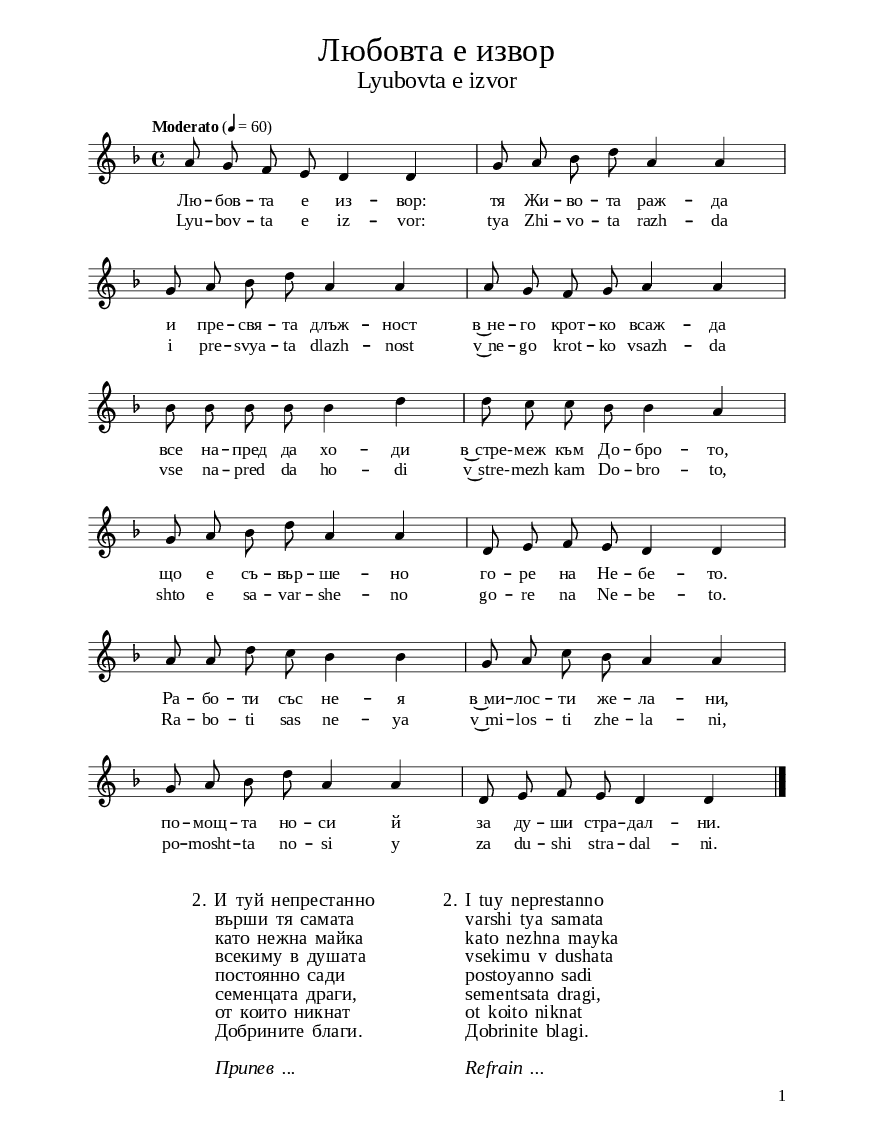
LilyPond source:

\version "2.24.0"

% include paper part and global functions
\include "include/globals.ily"

\bookpart {
  \include "include/bookpart-paper.ily"
  \score {
    \include "include/score-layout.ily"

    \new Voice \absolute {
      \clef treble
      \key d \minor
      \time 4/4
      \tempoFunc "Moderato" 4 "60"
      \autoBeamOff
      a'8 g'8 f'8 e'8 d'4 d'4|g'8 a'8 bes'8 d''8 a'4 a'4 | \break
      g'8 a'8 bes'8 d''8 a'4 a'4 | a'8 g'8 f'8 g'8 a'4 a'4| \break
      bes'8 bes'8 bes'8 bes'8 bes'4 d''4 | d''8 c''8 c''8 bes'8 bes'4 a'4 | \break
      g'8 a'8 bes'8 d''8 a'4 a'4 | d'8 e'8 f'8 e'8 d'4 d'4 | \break
      a'8 a'8 d''8 c''8 bes'4 bes'4 | g'8 a'8 c''8 bes'8 a'4 a'4| \break
      g'8 a'8 bes'8 d''8 a'4 a'4 | d'8 e'8 f'8 e'8 d'4 d'4 | \bar "|." \break
    }

    \addlyrics {
      Лю -- бов -- та е из -- вор: тя Жи -- во -- та раж -- да
      и пре -- свя -- та длъж -- ност в~не -- го крот -- ко всаж -- да
      все на -- пред да хо -- ди "в~стре-" -- меж към До -- бро -- то,
      що е съ -- вър -- ше -- но го -- ре на Не -- бе -- то.
      Ра -- бо -- ти със не -- я в~ми -- лос -- ти же -- ла -- ни,
      по -- мощ -- та но -- си й за ду -- ши стра -- дал -- ни.
    }

    \addlyrics {
      Lyu -- bov -- ta e iz -- vor: tya Zhi -- vo -- ta razh -- da
      i pre -- svya -- ta dlazh -- nost v~ne -- go krot -- ko vsazh -- da
      vse na -- pred da ho -- di "v~stre-" -- mezh kam Do -- bro -- to,
      shto e sa -- var -- she -- no go -- re na Ne -- be -- to.
      Ra -- bo -- ti sas ne -- ya v~mi -- los -- ti zhe -- la -- ni,
      po -- mosht -- ta no -- si y za du -- shi stra -- dal -- ni.
    }

    \header {
      title = \titleFunc "Любовта е извор" "Lyubovta e izvor"
    }

    \midi{}

  } % score

  \markup \fontsize #+1.7 {
    \hspace #10
    \override #'(baseline-skip . 1.8)
    \column {

      \line { 2. И туй непрестанно  }
      \line {   "   " върши тя самата }
      \line {   "   " като нежна майка }
      \line {   "   " всекиму в душата  }
      \line {   "   " постоянно сади}
      \line {   "   " семенцата драги,}
      \line {   "   " от които никнат}
      \line {   "   " Добрините благи.}
      \line { " " }
      \line { "   " \italic {Припев ...} }
      
    
    
     
    }

    \hspace #6
    \override #'(baseline-skip . 1.8)
    \column {
      
      \line { 2. I tuy neprestanno  }
      \line {   "   " varshi tya samata }
      \line {   "   " kato nezhna mayka }
      \line {   "   " vsekimu v dushata  }
      \line {   "   " postoyanno sadi}
      \line {   "   " sementsata dragi,}
      \line {   "   " ot koito niknat}
      \line {   "   " Дobrinite blagi.}
      \line { " " }
      \line { "   " \italic {Refrain ...} }

     
    

    } %column
  } % markup
  
 \pageBreak
  \markup \fontsize #+1.7 {
    \hspace #10
    \override #'(baseline-skip . 1.8)
    \column {
      \line { 3. Таз велика тайна }
      \line {   "   " кой добре разбира, }
      \line {   "   " свойта душа мила }
      \line {   "   " сутрина разкрива, }
      \line {   "   " както кринът бели}
      \line {   "   "на роса небесна}
      \line {   "   "и на слънчевата}
      \line {   "   "светлина чудесна.}
      \line { " " }
      \line { "   " \italic {Припев ...} }
      \line { " " }
      \line { 4. Слънцето, което }
      \line {   "   " оживотворява, }
      \line {   "   " овреме човека}
      \line {   "   " топло озарява, }
      \line {   "   "буди и възраства}
      \line {   "   "в него семенцата}
      \line {   "   "и му пълни тайно}
      \line {   "   "с Добрини душата.}
      \line { " " }
      \line { "   " \italic {Припев ...} }
      \line { " " }
      \line { 5. Плодове тъй сладки, }
      \line {   "   " в Любовта узрели, }
      \line {   "   "най-блажен ще бъде}
      \line {   "   "тоз, който ви вкуси.}
      \line {   "   "В жилища небесни}
      \line {   "   "вечно ще живее,}
      \line {   "   "пред престола Божи}
      \line {   "   "песни ще да пее.}
    }

    \hspace #6
    \override #'(baseline-skip . 1.8)
    \column {

      \line { 3. Taz velika tayna }
      \line {   "   " koy dobre razbira, }
      \line {   "   " svoyta dusha mila }
      \line {   "   " sutrina razkriva. }
      \line {   "   " kakto krinat beli}
      \line {   "   "na rosa nebesna}
      \line {   "   "i na slanchevata}
      \line {   "   "svetlina chudesna.}
      \line { " " }
      \line { "   " \italic {Refrain ...} }
      \line { " " }
      \line { 4. Slantseto, koeto }
      \line {   "   " ozhivotvoryava, }
      \line {   "   " ovreme choveka}
      \line {   "   " toplo ozaryava, }
      \line {   "   "budi i vazrastva}
      \line {   "   "v nego sementsata}
      \line {   "   "i mu palni tayno}
      \line {   "   "s Dobrini dushata.}
      \line { " " }
      \line { "   " \italic {Refrain ...} }
      \line { " " }
      \line { 5. Plodove tay sladki, }
      \line {   "   " v Lyubovta uzreli, }
      \line {   "   "nay-blazhen shte bade}
      \line {   "   "toz, koyto vi vkusi.}
      \line {   "   "V zhilishta nebesni}
      \line {   "   "vechno shte zhivee,}
      \line {   "   "pred prestola Bozhi}
      \line {   "   "pesni shte da pee.}
    } %column
  } % markup

\markup \empty-two

  % include foreign translation(s) of the song
  \version "2.24.0"

\markup \fill-line { \fontsize #deTitleFontSize "Die Liebe ist Quelle" }
\markup \fontsize #+1.7 {
  \hspace #-1
  \vspace #0.5
  \override #'(baseline-skip . 1.8)

  \column {

    \line {   1. Die Liebe ist eine Quelle, }

    \line {   "   "sie gebiert das Leben}

    \line {   "   "und eine allheilige Pflicht sät sie in }

    \line {   "   "ihm sanft: auf dass es immer voranschreitet }

    \line {   "   "im Streben nach dem Guten,}

    \line {   "   "das vollkommen ist oben im Himmel.}




    \line { " " }
    \line { "   " \italic { Refrain:}  }


    \line {   "   "Arbeite mit ihr, }

    \line {   "   "in der gewünschten Barmherzigkeit,}

    \line {   "   "und bringe ihre Hilfe}

    \line {   "   "für die leidenden Seelen.}

    \line { " " }

    \line {   2. Dies vollbringt sie selbst unaufhörlich}

    \line {   "   "wie eine zärtliche Mutter}

    \line {   "   "in jedermanns Seele – }

    \line {   "   "sie sät immerdar}

    \line {   "   "die lieben Samenkörnchen,}

    \line {   "   "aus denen die gütigen Wohltaten sprießen.}

    \line { " " }
    \line { "   " \italic { Refrain ...}  }


  }


  \override #'(baseline-skip . 1.8)

  \column {

    \line {   3. Dieses große Geheimnis, }
            \line {   "   "   wer es gut versteht,}

    \line {   "   "öffnet seine liebe Seele am Morgen,}

    \line {   "   "wie die weiße Lilie im himmlischen Tau }

    \line {   "   " und im wunderbaren Sonnenlicht.}
    \line { " " }
    \line { "   " \italic { Refrain ...}  }
    \line { " " }

    \line {   4. Die Sonne, die den Menschen }
              
         \line {   "   "       zur rechten Zeit belebt,}

    \line {   "   " scheint warm, erweckt und lässt gedeihen}

    \line {   "   " in ihm die Samenkörnchen und füllt }

    \line {   "   "  geheimnisvoll  mit Tugenden seine Seele.}

    \line { " " }
    \line { "   " \italic { Refrain ...}  }

    \line { " " }



    \line {   5. Die so süßen Früchte, in der Liebe gereift: }

    \line {   "   "Am seligsten wird der sein, der sie kostet.}



    \line {   "   "In himmlischen Wohnstätten}

    \line {   "   "wird er ewig leben, vor dem Thron Gottes}

    \line {   "   "wird er Lieder singen. }


    \line { "   " \italic { Refrain ...}  }



  }
}




} % bookpart
